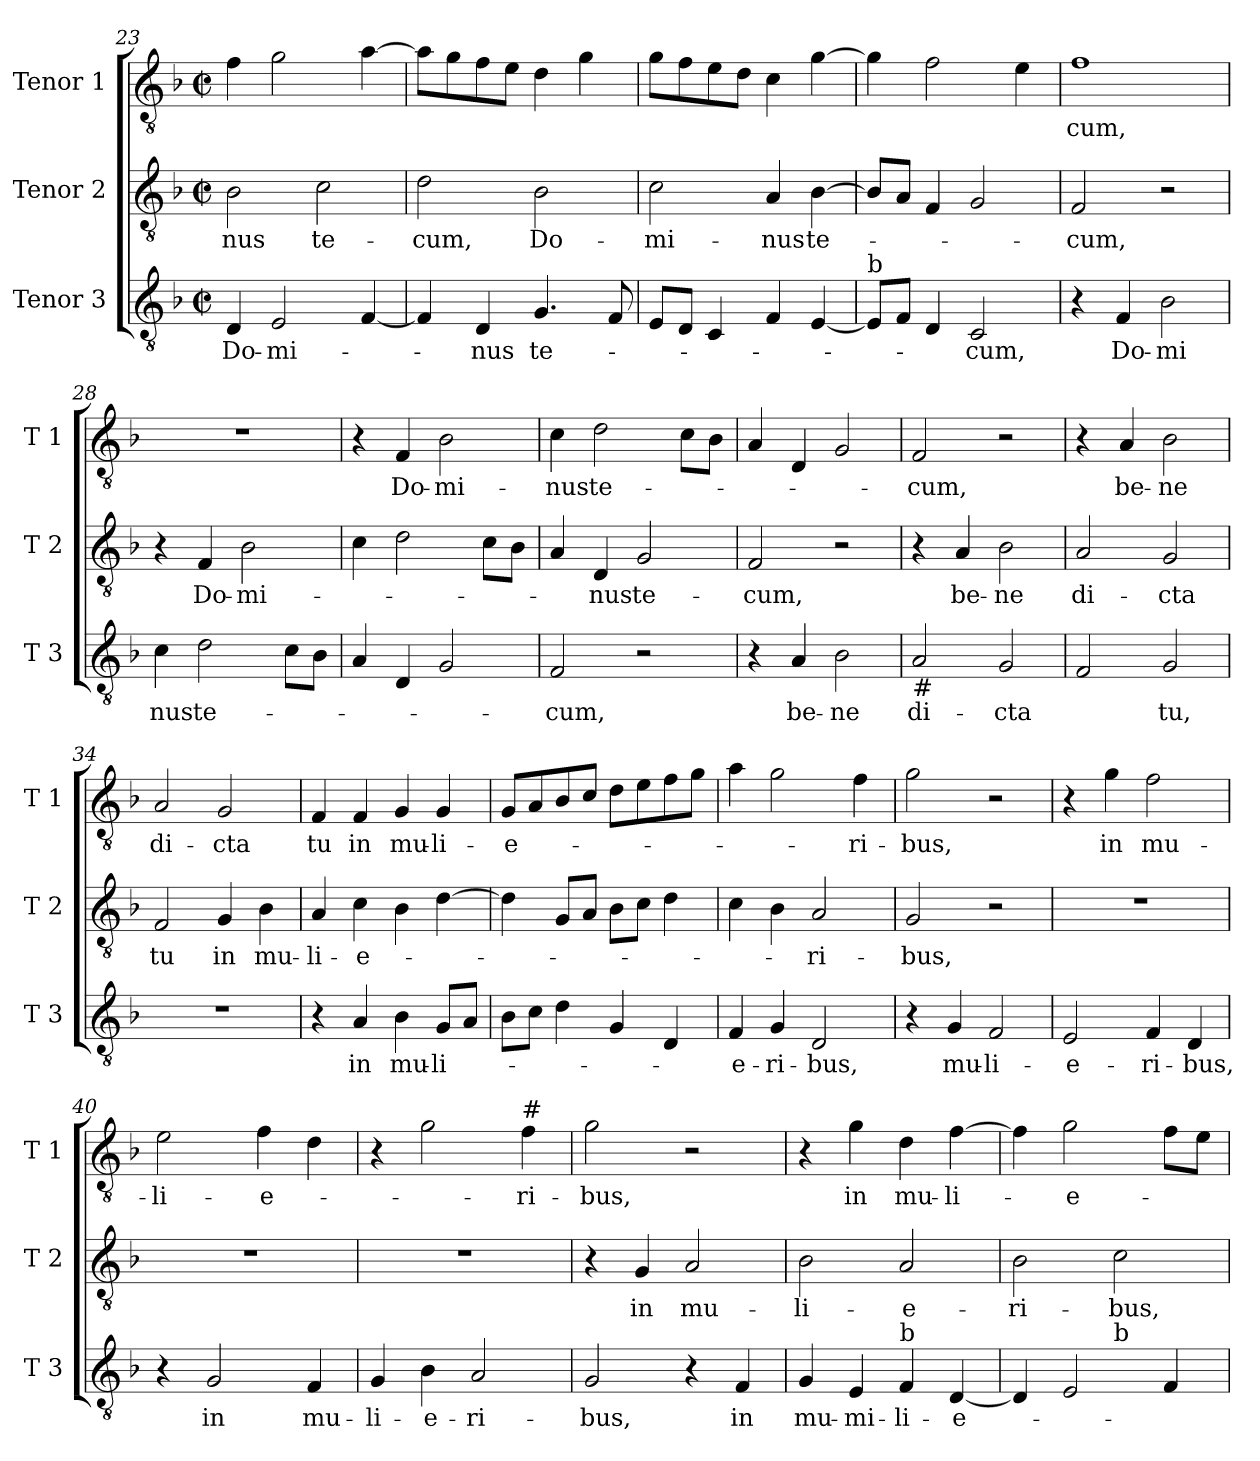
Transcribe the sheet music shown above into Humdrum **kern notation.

**kern	**text	**kern	**text	**kern	**text
*part3	*part3	*part2	*part2	*part1	*part1
*staff3	*staff3	*staff2	*staff2	*staff1	*staff1
*I"Tenor 3	*	*I"Tenor 2	*	*I"Tenor 1	*
*I'T 3	*	*I'T 2	*	*I'T 1	*
*clefGv2	*	*clefGv2	*	*clefGv2	*
*k[b-]	*	*k[b-]	*	*k[b-]	*
*F:	*	*F:	*	*F:	*
*M2/2	*	*M2/2	*	*M2/2	*
*met(c|)	*	*met(c|)	*	*met(c|)	*
=23	=23	=23	=23	=23	=23
!	!LO:LY:b	!	!LO:LY:b	!	!
4D/	Do-	2B-\	-nus	4f\	.
!	!LO:LY:b	!	!	!	!
2E/	-mi-	.	.	2g\	.
!	!	!	!LO:LY:b	!	!
.	.	2c\	te-	.	.
[4F/	.	.	.	[4a\	.
!!LO:LB:g=z
=24	=24	=24	=24	=24	=24
!	!	!	!LO:LY:b	!	!
4F/]	.	2d\	-cum,	8a\L]	.
.	.	.	.	8g\	.
!	!LO:LY:b	!	!	!	!
4D/	-nus	.	.	8f\	.
.	.	.	.	8e\J	.
!	!LO:LY:b	!	!LO:LY:b	!	!
4.G/	te-	2B-\	Do-	4d\	.
.	.	.	.	4g\	.
8F/	.	.	.	.	.
=25	=25	=25	=25	=25	=25
!	!	!	!LO:LY:b	!	!
8E/L	.	2c\	-mi-	8g\L	.
8D/J	.	.	.	8f\	.
4C/	.	.	.	8e\	.
.	.	.	.	8d\J	.
!	!	!	!LO:LY:b	!	!
4F/	.	4A/	-nus	4c\	.
!	!	!	!LO:LY:b	!	!
[4E/	.	[4B-\	te-	[4g\	.
=26	=26	=26	=26	=26	=26
!LO:TX:a:t=b	!	!	!	!	!
8E/L]	.	8B-/L]	.	4g\]	.
8F/J	.	8A/J	.	.	.
4D/	.	4F/	.	2f\	.
!	!LO:LY:b	!	!	!	!
2C/	-cum,	2G/	.	.	.
.	.	.	.	4e\	.
=27	=27	=27	=27	=27	=27
!	!	!	!LO:LY:b	!	!LO:LY:b
4r	.	2F/	-cum,	1f	-cum,
!	!LO:LY:b	!	!	!	!
4F/	Do-	.	.	.	.
!	!LO:LY:b	!	!	!	!
2B-\	-mi	2r	.	.	.
=28	=28	=28	=28	=28	=28
!	!LO:LY:b	!	!	!	!
4c\	nus	4r	.	1r	.
!	!LO:LY:b	!	!LO:LY:b	!	!
2d\	te-	4F/	Do-	.	.
!	!	!	!LO:LY:b	!	!
.	.	2B-\	-mi-	.	.
8c\L	.	.	.	.	.
8B-\J	.	.	.	.	.
=29	=29	=29	=29	=29	=29
4A/	.	4c\	.	4r	.
!	!	!	!	!	!LO:LY:b
4D/	.	2d\	.	4F/	Do-
!	!	!	!	!	!LO:LY:b
2G/	.	.	.	2B-\	-mi-
.	.	8c\L	.	.	.
.	.	8B-\J	.	.	.
!!LO:LB:g=z
=30	=30	=30	=30	=30	=30
!	!LO:LY:b	!	!	!	!LO:LY:b
2F/	-cum,	4A/	.	4c\	-nus
!	!	!	!LO:LY:b	!	!LO:LY:b
.	.	4D/	-nus	2d\	te-
!	!	!	!LO:LY:b	!	!
2r	.	2G/	te-	.	.
.	.	.	.	8c\L	.
.	.	.	.	8B-\J	.
=31	=31	=31	=31	=31	=31
!	!	!	!LO:LY:b	!	!
4r	.	2F/	-cum,	4A/	.
!	!LO:LY:b	!	!	!	!
4A/	be-	.	.	4D/	.
!	!LO:LY:b	!	!	!	!
2B-\	-ne	2r	.	2G/	.
=32	=32	=32	=32	=32	=32
!LO:TX:b:t=#	!	!	!	!	!
!	!LO:LY:b	!	!	!	!LO:LY:b
2A/	di-	4r	.	2F/	-cum,
!	!	!	!LO:LY:b	!	!
.	.	4A/	be-	.	.
!	!LO:LY:b	!	!LO:LY:b	!	!
2G/	-cta	2B-\	-ne	2r	.
=33	=33	=33	=33	=33	=33
!	!	!	!LO:LY:b	!	!
2F/	.	2A/	di-	4r	.
!	!	!	!	!	!LO:LY:b
.	.	.	.	4A/	be-
!	!LO:LY:b	!	!LO:LY:b	!	!LO:LY:b
2G/	tu,	2G/	-cta	2B-\	-ne
=34	=34	=34	=34	=34	=34
!	!	!	!LO:LY:b	!	!LO:LY:b
1r	.	2F/	tu	2A/	di-
!	!	!	!LO:LY:b	!	!LO:LY:b
.	.	4G/	in	2G/	-cta
!	!	!	!LO:LY:b	!	!
.	.	4B-\	mu-	.	.
=35	=35	=35	=35	=35	=35
!	!	!	!LO:LY:b	!	!LO:LY:b
4r	.	4A/	-li-	4F/	tu
!	!LO:LY:b	!	!LO:LY:b	!	!LO:LY:b
4A/	in	4c\	-e-	4F/	in
!	!LO:LY:b	!	!	!	!LO:LY:b
4B-\	mu-	4B-\	.	4G/	mu-
!	!LO:LY:b	!	!	!	!LO:LY:b
8G/L	-li-	[4d\	.	4G/	-li-
8A/J	.	.	.	.	.
!!LO:LB:g=z
=36	=36	=36	=36	=36	=36
!	!	!	!	!	!LO:LY:b
8B-\L	.	4d\]	.	8G/L	-e-
8c\J	.	.	.	8A/	.
4d\	.	8G/L	.	8B-/	.
.	.	8A/J	.	8c/J	.
4G/	.	8B-\L	.	8d\L	.
.	.	8c\J	.	8e\	.
4D/	.	4d\	.	8f\	.
.	.	.	.	8g\J	.
=37	=37	=37	=37	=37	=37
!	!LO:LY:b	!	!	!	!
4F/	-e-	4c\	.	4a\	.
!	!LO:LY:b	!	!	!	!
4G/	-ri-	4B-\	.	2g\	.
!	!LO:LY:b	!	!LO:LY:b	!	!
2D/	-bus,	2A/	-ri-	.	.
!	!	!	!	!	!LO:LY:b
.	.	.	.	4f\	-ri-
=38	=38	=38	=38	=38	=38
!	!	!	!LO:LY:b	!	!LO:LY:b
4r	.	2G/	-bus,	2g\	-bus,
!	!LO:LY:b	!	!	!	!
4G/	mu-	.	.	.	.
!	!LO:LY:b	!	!	!	!
2F/	-li-	2r	.	2r	.
=39	=39	=39	=39	=39	=39
!	!LO:LY:b	!	!	!	!
2E/	-e-	1r	.	4r	.
!	!	!	!	!	!LO:LY:b
.	.	.	.	4g\	in
!	!LO:LY:b	!	!	!	!LO:LY:b
4F/	-ri-	.	.	2f\	mu-
!	!LO:LY:b	!	!	!	!
4D/	-bus,	.	.	.	.
=40	=40	=40	=40	=40	=40
!	!	!	!	!	!LO:LY:b
4r	.	1r	.	2e\	-li-
!	!LO:LY:b	!	!	!	!
2G/	in	.	.	.	.
!	!	!	!	!	!LO:LY:b
.	.	.	.	4f\	-e-
!	!LO:LY:b	!	!	!	!
4F/	mu-	.	.	4d\	.
=41	=41	=41	=41	=41	=41
!	!LO:LY:b	!	!	!	!
4G/	-li-	1r	.	4r	.
!	!LO:LY:b	!	!	!	!
4B-\	-e-	.	.	2g\	.
!	!LO:LY:b	!	!	!	!
2A/	-ri-	.	.	.	.
!	!	!	!	!LO:TX:a:t=#	!
!	!	!	!	!	!LO:LY:b
.	.	.	.	4f\	-ri-
!!LO:PB:g=z
=42	=42	=42	=42	=42	=42
!	!LO:LY:b	!	!	!	!LO:LY:b
2G/	-bus,	4r	.	2g\	-bus,
!	!	!	!LO:LY:b	!	!
.	.	4G/	in	.	.
!	!	!	!LO:LY:b	!	!
4r	.	2A/	mu-	2r	.
!	!LO:LY:b	!	!	!	!
4F/	in	.	.	.	.
=43	=43	=43	=43	=43	=43
!	!LO:LY:b	!	!LO:LY:b	!	!
4G/	mu-	2B-\	-li-	4r	.
!	!LO:LY:b	!	!	!	!LO:LY:b
4E/	-mi-	.	.	4g\	in
!LO:TX:a:t=b	!	!	!	!	!
!	!LO:LY:b	!	!LO:LY:b	!	!LO:LY:b
4F/	-li-	2A/	-e-	4d\	mu-
!	!LO:LY:b	!	!	!	!LO:LY:b
[4D/	-e-	.	.	[4f\	-li-
=44	=44	=44	=44	=44	=44
!	!	!	!LO:LY:b	!	!
*^	*	*	*	*	*
4D/]	2ryy	.	2B-\	-ri-	4f\]	.
!	!	!	!	!	!	!LO:LY:b
2E/	.	.	.	.	2g\	-e-
!	!LO:TX:a:t=b	!	!	!	!	!
!	!	!	!	!LO:LY:b	!	!
.	2ryy	.	2c\	-bus,	.	.
4F/	.	.	.	.	8f\L	.
.	.	.	.	.	8e\J	.
*v	*v	*	*	*	*	*
=	=	=	=	=	=
*-	*-	*-	*-	*-	*-
